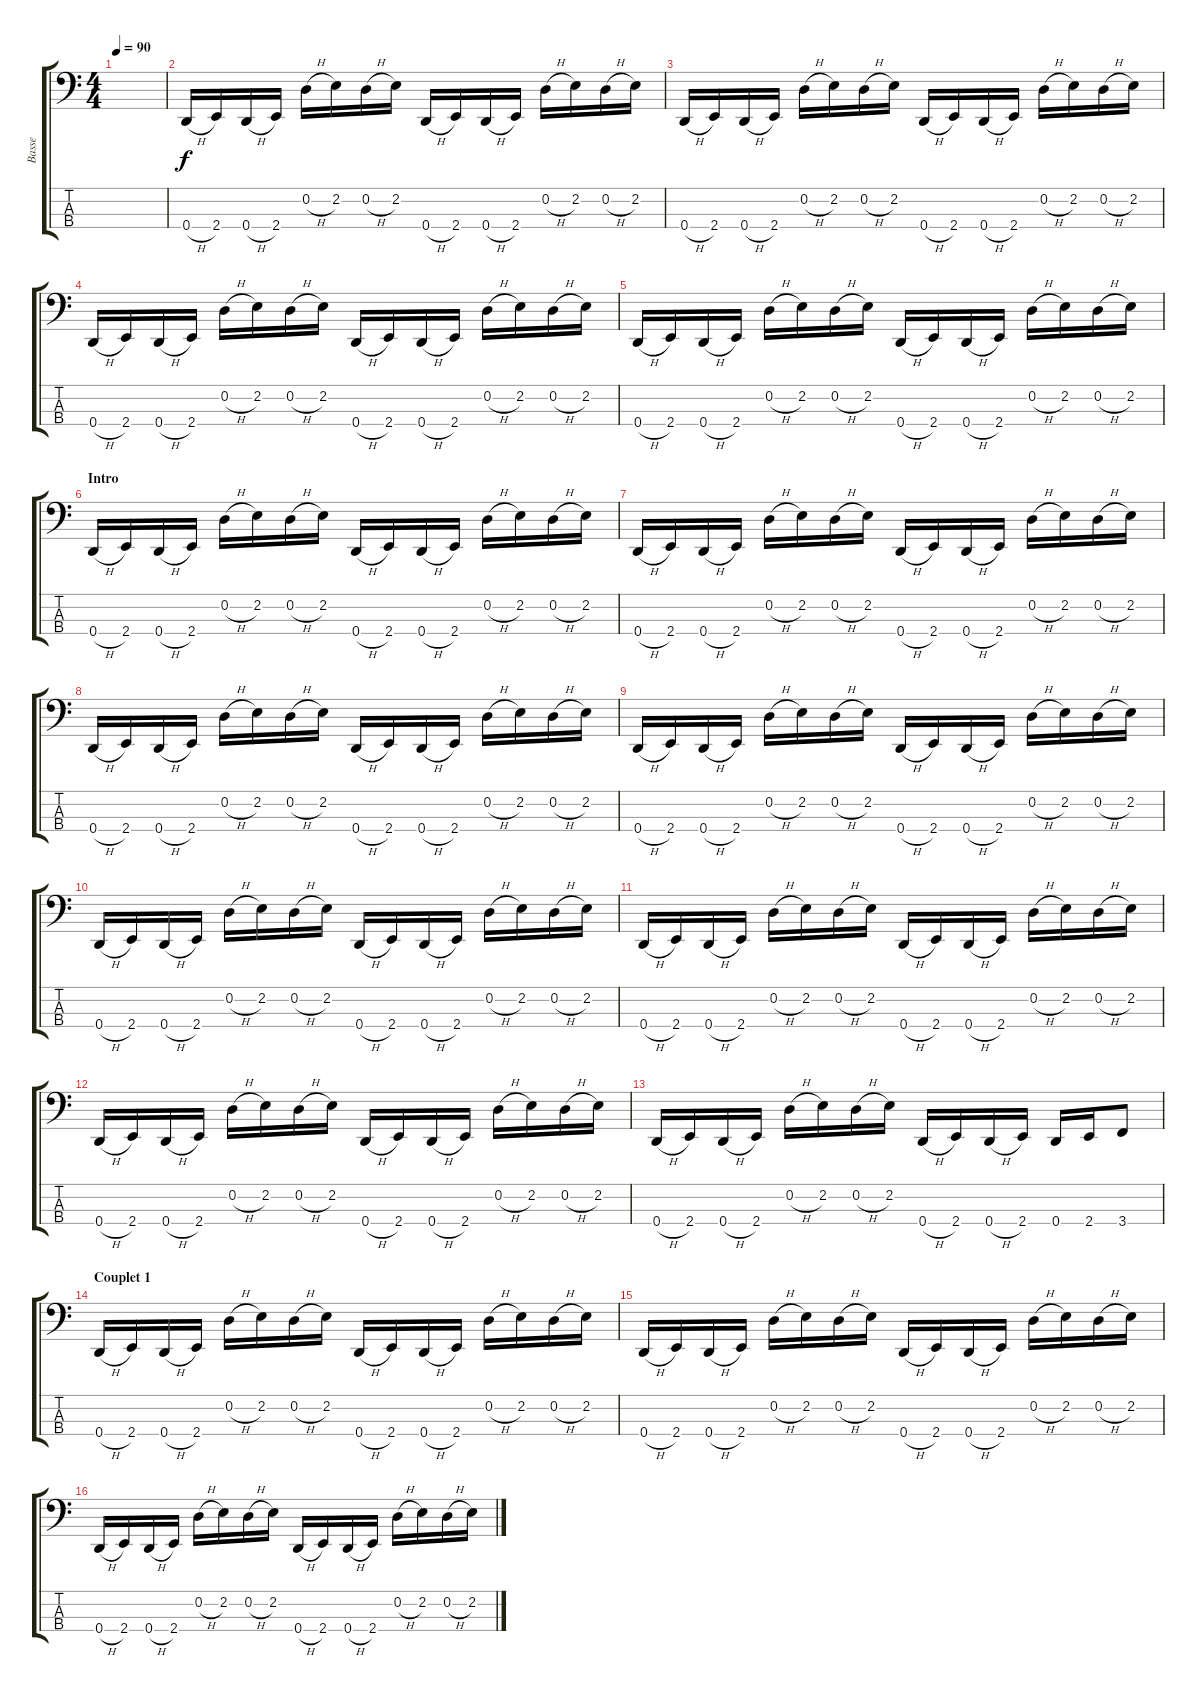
\track ("Basse" "Basse") {instrument electricbassfinger}
\staff {score tabs}
\tuning (G2 D2 A1 D1) {hide}
\ts (4 4)
\tempo 90
\clef f4
\ks c
|
0.4{h}.16{volume 10} 2.4.16 0.4{h}.16 2.4.16 0.2{h}.16 2.2.16 0.2{h}.16 2.2.16 0.4{h}.16 2.4.16 0.4{h}.16 2.4.16 0.2{h}.16 2.2.16 0.2{h}.16 2.2.16 |
0.4{h}.16 2.4.16 0.4{h}.16 2.4.16 0.2{h}.16 2.2.16 0.2{h}.16 2.2.16 0.4{h}.16 2.4.16 0.4{h}.16 2.4.16 0.2{h}.16 2.2.16 0.2{h}.16 2.2.16 |
0.4{h}.16 2.4.16 0.4{h}.16 2.4.16 0.2{h}.16 2.2.16 0.2{h}.16 2.2.16 0.4{h}.16 2.4.16 0.4{h}.16 2.4.16 0.2{h}.16 2.2.16 0.2{h}.16 2.2.16 |
0.4{h}.16 2.4.16 0.4{h}.16 2.4.16 0.2{h}.16 2.2.16 0.2{h}.16 2.2.16 0.4{h}.16 2.4.16 0.4{h}.16 2.4.16 0.2{h}.16 2.2.16 0.2{h}.16 2.2.16 |
\section ("" "Intro")
0.4{h}.16 2.4.16 0.4{h}.16 2.4.16 0.2{h}.16 2.2.16 0.2{h}.16 2.2.16 0.4{h}.16 2.4.16 0.4{h}.16 2.4.16 0.2{h}.16 2.2.16 0.2{h}.16 2.2.16 |
0.4{h}.16 2.4.16 0.4{h}.16 2.4.16 0.2{h}.16 2.2.16 0.2{h}.16 2.2.16 0.4{h}.16 2.4.16 0.4{h}.16 2.4.16 0.2{h}.16 2.2.16 0.2{h}.16 2.2.16 |
0.4{h}.16 2.4.16 0.4{h}.16 2.4.16 0.2{h}.16 2.2.16 0.2{h}.16 2.2.16 0.4{h}.16 2.4.16 0.4{h}.16 2.4.16 0.2{h}.16 2.2.16 0.2{h}.16 2.2.16 |
0.4{h}.16 2.4.16 0.4{h}.16 2.4.16 0.2{h}.16 2.2.16 0.2{h}.16 2.2.16 0.4{h}.16 2.4.16 0.4{h}.16 2.4.16 0.2{h}.16 2.2.16 0.2{h}.16 2.2.16 |
0.4{h}.16{volume 16} 2.4.16 0.4{h}.16 2.4.16 0.2{h}.16 2.2.16 0.2{h}.16 2.2.16 0.4{h}.16 2.4.16 0.4{h}.16 2.4.16 0.2{h}.16 2.2.16 0.2{h}.16 2.2.16 |
0.4{h}.16 2.4.16 0.4{h}.16 2.4.16 0.2{h}.16 2.2.16 0.2{h}.16 2.2.16 0.4{h}.16 2.4.16 0.4{h}.16 2.4.16 0.2{h}.16 2.2.16 0.2{h}.16 2.2.16 |
0.4{h}.16 2.4.16 0.4{h}.16 2.4.16 0.2{h}.16 2.2.16 0.2{h}.16 2.2.16 0.4{h}.16 2.4.16 0.4{h}.16 2.4.16 0.2{h}.16 2.2.16 0.2{h}.16 2.2.16 |
0.4{h}.16 2.4.16 0.4{h}.16 2.4.16 0.2{h}.16 2.2.16 0.2{h}.16 2.2.16 0.4{h}.16 2.4.16 0.4{h}.16 2.4.16 0.4.16 2.4.16 3.4.8 |
\section ("" "Couplet 1")
0.4{h}.16 2.4.16 0.4{h}.16 2.4.16 0.2{h}.16 2.2.16 0.2{h}.16 2.2.16 0.4{h}.16 2.4.16 0.4{h}.16 2.4.16 0.2{h}.16 2.2.16 0.2{h}.16 2.2.16 |
0.4{h}.16 2.4.16 0.4{h}.16 2.4.16 0.2{h}.16 2.2.16 0.2{h}.16 2.2.16 0.4{h}.16 2.4.16 0.4{h}.16 2.4.16 0.2{h}.16 2.2.16 0.2{h}.16 2.2.16 |
0.4{h}.16 2.4.16 0.4{h}.16 2.4.16 0.2{h}.16 2.2.16 0.2{h}.16 2.2.16 0.4{h}.16 2.4.16 0.4{h}.16 2.4.16 0.2{h}.16 2.2.16 0.2{h}.16 2.2.16
